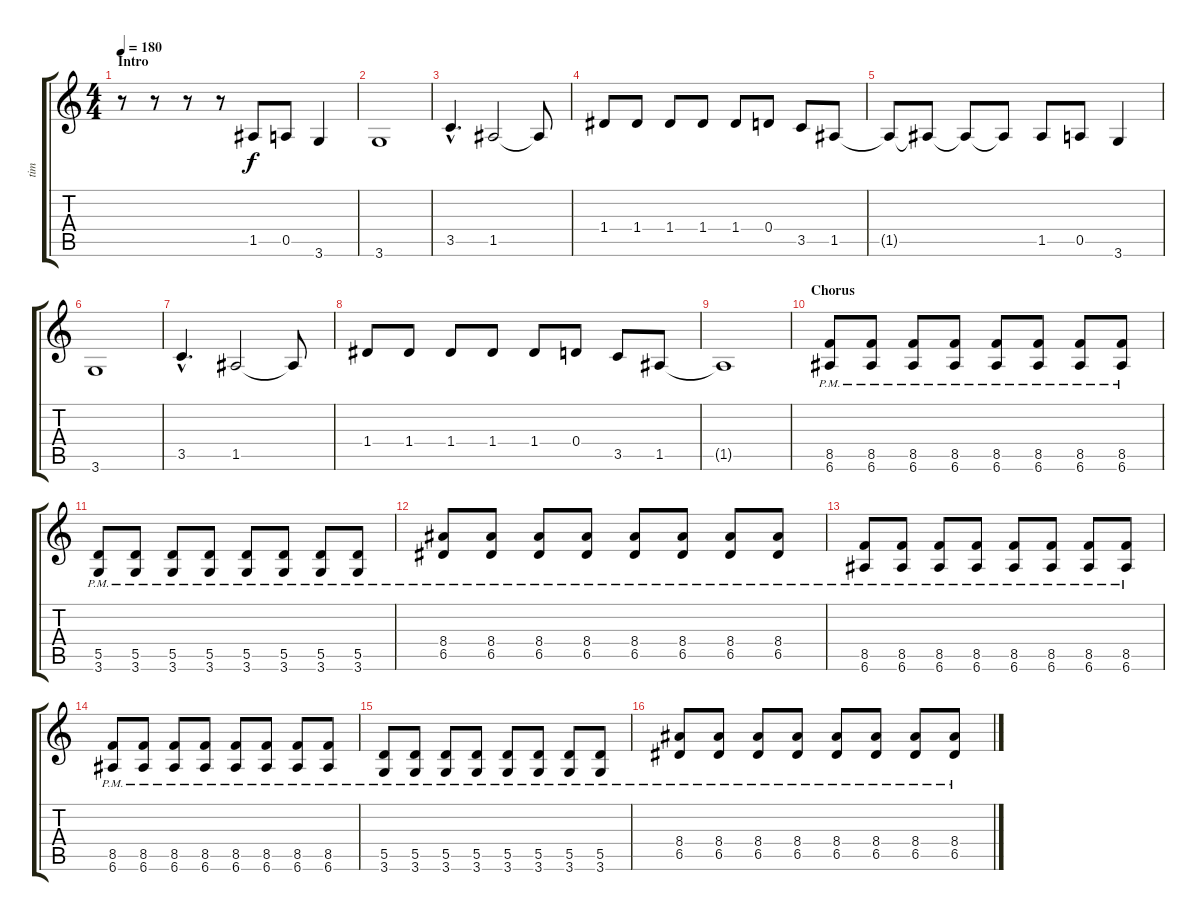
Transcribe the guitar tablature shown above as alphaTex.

\track ("tim" "tim") {instrument distortionguitar}
\staff {score tabs}
\tuning (E4 B3 G3 D3 A2 E2) {hide}
\ts (4 4)
\section ("" "Intro")
\tempo 180
\clef g2
\ks c
r.8{dy f instrument distortionguitar} r.8 r.8 r.8 1.5.8 0.5.8 3.6.4 |
3.6.1 |
3.5{hac}.4{d} 1.5.2 1.5{t}.8 |
1.4.8 1.4.8 1.4.8 1.4.8 1.4.8 0.4.8 3.5.8 1.5.8 |
1.5{t}.8 1.5{t}.8 1.5{t}.8 1.5{t}.8 1.5.8 0.5.8 3.6.4 |
3.6.1 |
3.5{hac}.4{d} 1.5.2 1.5{t}.8 |
1.4.8 1.4.8 1.4.8 1.4.8 1.4.8 0.4.8 3.5.8 1.5.8 |
1.5{t}.1 |
\section ("" "Chorus")
(8.5{pm} 6.6{pm}).8 (8.5{pm} 6.6{pm}).8 (8.5{pm} 6.6{pm}).8 (8.5{pm} 6.6{pm}).8 (8.5{pm} 6.6{pm}).8 (8.5{pm} 6.6{pm}).8 (8.5{pm} 6.6{pm}).8 (8.5{pm} 6.6{pm}).8 |
(5.5{pm} 3.6{pm}).8 (5.5{pm} 3.6{pm}).8 (5.5{pm} 3.6{pm}).8 (5.5{pm} 3.6{pm}).8 (5.5{pm} 3.6{pm}).8 (5.5{pm} 3.6{pm}).8 (5.5{pm} 3.6{pm}).8 (5.5{pm} 3.6{pm}).8 |
(8.4{pm} 6.5{pm}).8 (8.4{pm} 6.5{pm}).8 (8.4{pm} 6.5{pm}).8 (8.4{pm} 6.5{pm}).8 (8.4{pm} 6.5{pm}).8 (8.4{pm} 6.5{pm}).8 (8.4{pm} 6.5{pm}).8 (8.4{pm} 6.5{pm}).8 |
(8.5{pm} 6.6{pm}).8 (8.5{pm} 6.6{pm}).8 (8.5{pm} 6.6{pm}).8 (8.5{pm} 6.6{pm}).8 (8.5{pm} 6.6{pm}).8 (8.5{pm} 6.6{pm}).8 (8.5{pm} 6.6{pm}).8 (8.5{pm} 6.6{pm}).8 |
(8.5{pm} 6.6{pm}).8 (8.5{pm} 6.6{pm}).8 (8.5{pm} 6.6{pm}).8 (8.5{pm} 6.6{pm}).8 (8.5{pm} 6.6{pm}).8 (8.5{pm} 6.6{pm}).8 (8.5{pm} 6.6{pm}).8 (8.5{pm} 6.6{pm}).8 |
(5.5{pm} 3.6{pm}).8 (5.5{pm} 3.6{pm}).8 (5.5{pm} 3.6{pm}).8 (5.5{pm} 3.6{pm}).8 (5.5{pm} 3.6{pm}).8 (5.5{pm} 3.6{pm}).8 (5.5{pm} 3.6{pm}).8 (5.5{pm} 3.6{pm}).8 |
(8.4{pm} 6.5{pm}).8 (8.4{pm} 6.5{pm}).8 (8.4{pm} 6.5{pm}).8 (8.4{pm} 6.5{pm}).8 (8.4{pm} 6.5{pm}).8 (8.4{pm} 6.5{pm}).8 (8.4{pm} 6.5{pm}).8 (8.4{pm} 6.5{pm}).8
